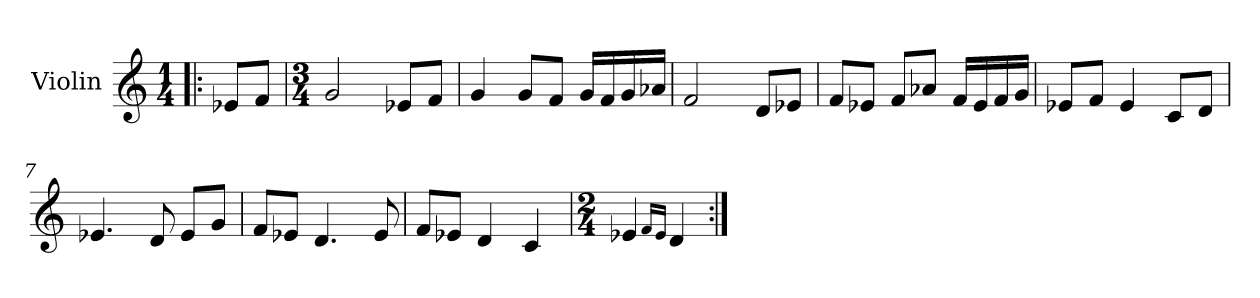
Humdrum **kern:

**kern
*part1
*staff1
*I"Violin
*I'Vln.
*clefG2
*k[]
*M1/4
=1!|:
8e-X/L
8f/J
=2
*M3/4
2g/
8e-X/L
8f/J
=3
4g/
8g/L
8f/J
16g/LL
16f/
16g/
16a-X/JJ
=4
2f/
8d/L
8e-X/J
=5
8f/L
8e-X/J
8f/L
8a-X/J
16f/LL
16e-/
16f/
16g/JJ
!!LO:LB:g=z
=6
8e-X/L
8f/J
4e-/
8c/L
8d/J
=7
4.e-X/
8d/
8e-/L
8g/J
=8
8f/L
8e-X/J
4.d/
8e-/
=9
8f/L
8e-X/J
4d/
4c/
=10
*M2/4
4e-X/
16qf/LL
16qe-/JJ
4d/
=:|!
*-
